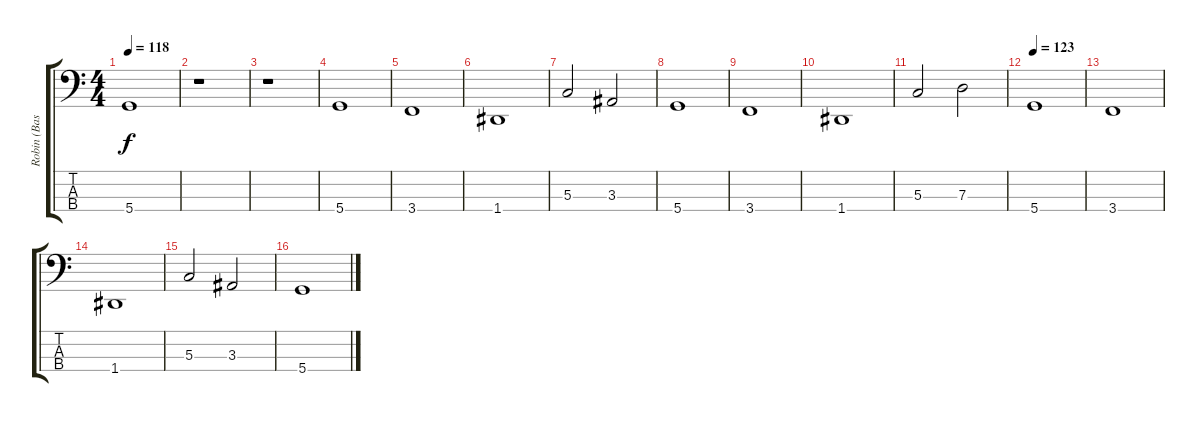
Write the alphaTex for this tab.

\track ("Robin (Bass)" "Robin (Bas") {instrument electricbasspick}
\staff {score tabs}
\tuning (F2 C2 G1 D1) {hide}
\ts (4 4)
\tempo 118
\clef f4
\ks c
5.4{t}.1{dy f} |
r.1 |
r.1 |
5.4.1 |
3.4.1 |
1.4.1 |
5.3.2 3.3.2 |
5.4.1 |
3.4.1 |
1.4.1 |
5.3.2 7.3.2 |
\tempo 123
5.4.1 |
3.4.1 |
1.4.1 |
5.3.2 3.3.2 |
5.4.1
